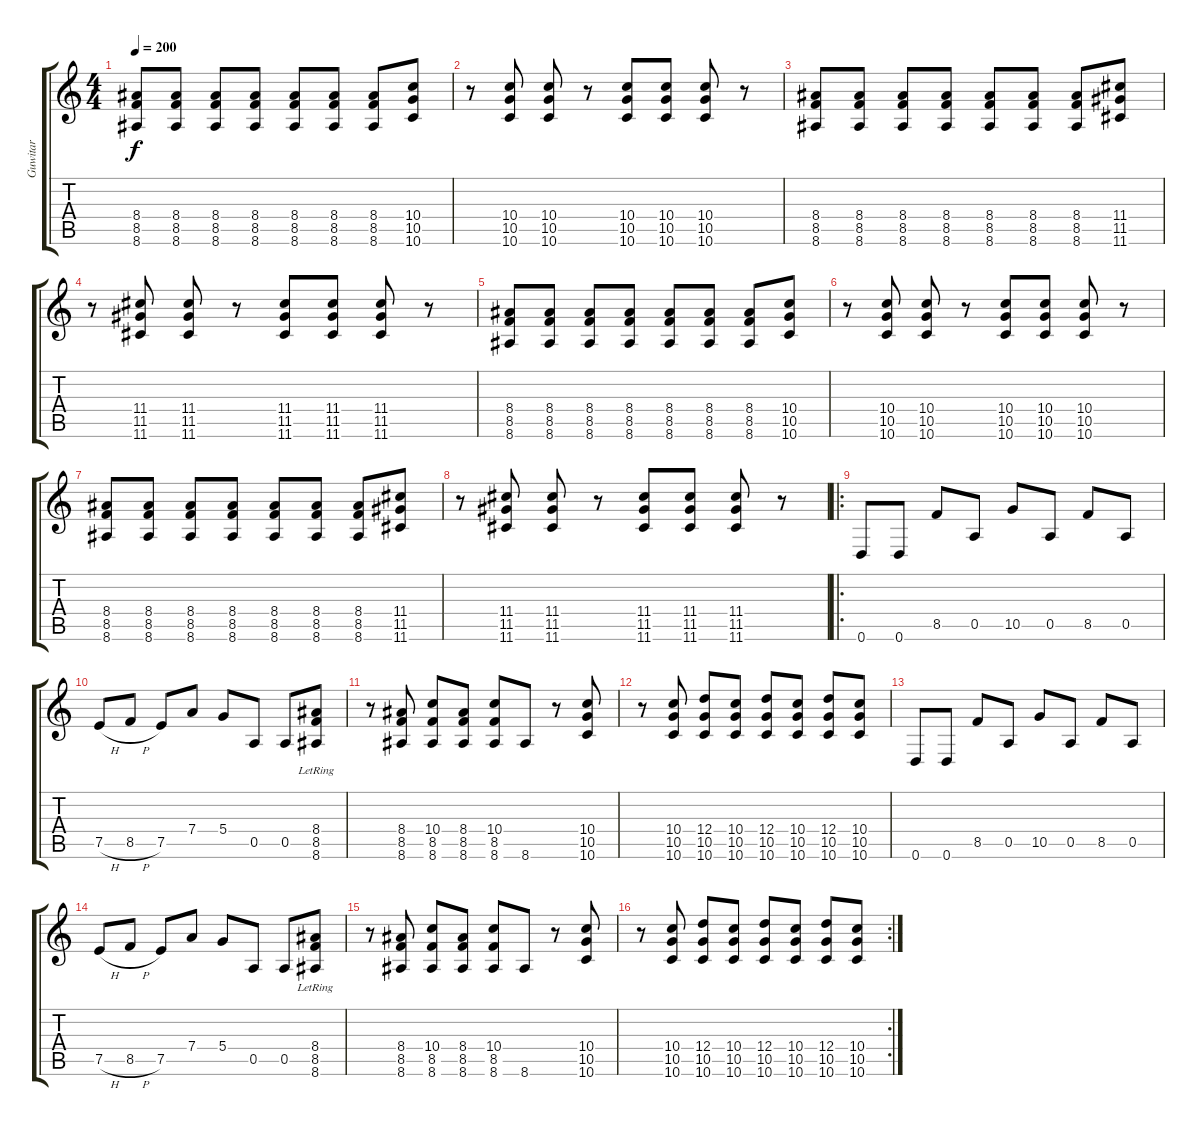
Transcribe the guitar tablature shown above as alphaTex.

\track ("Guwitar" "Guwitar") {instrument acousticguitarsteel}
\staff {score tabs}
\tuning (E4 B3 G3 D3 A2 D2) {hide}
\ts (4 4)
\tempo 200
\clef g2
\ks c
(8.4 8.5 8.6).8{dy f} (8.4 8.5 8.6).8 (8.4 8.5 8.6).8 (8.4 8.5 8.6).8 (8.4 8.5 8.6).8 (8.4 8.5 8.6).8 (8.4 8.5 8.6).8 (10.4 10.5 10.6).8 |
r.8 (10.4 10.5 10.6).8 (10.4 10.5 10.6).8 r.8 (10.4 10.5 10.6).8 (10.4 10.5 10.6).8 (10.4 10.5 10.6).8 r.8 |
(8.4 8.5 8.6).8 (8.4 8.5 8.6).8 (8.4 8.5 8.6).8 (8.4 8.5 8.6).8 (8.4 8.5 8.6).8 (8.4 8.5 8.6).8 (8.4 8.5 8.6).8 (11.4 11.5 11.6).8 |
r.8 (11.4 11.5 11.6).8 (11.4 11.5 11.6).8 r.8 (11.4 11.5 11.6).8 (11.4 11.5 11.6).8 (11.4 11.5 11.6).8 r.8 |
(8.4 8.5 8.6).8 (8.4 8.5 8.6).8 (8.4 8.5 8.6).8 (8.4 8.5 8.6).8 (8.4 8.5 8.6).8 (8.4 8.5 8.6).8 (8.4 8.5 8.6).8 (10.4 10.5 10.6).8 |
r.8 (10.4 10.5 10.6).8 (10.4 10.5 10.6).8 r.8 (10.4 10.5 10.6).8 (10.4 10.5 10.6).8 (10.4 10.5 10.6).8 r.8 |
(8.4 8.5 8.6).8 (8.4 8.5 8.6).8 (8.4 8.5 8.6).8 (8.4 8.5 8.6).8 (8.4 8.5 8.6).8 (8.4 8.5 8.6).8 (8.4 8.5 8.6).8 (11.4 11.5 11.6).8 |
r.8 (11.4 11.5 11.6).8 (11.4 11.5 11.6).8 r.8 (11.4 11.5 11.6).8 (11.4 11.5 11.6).8 (11.4 11.5 11.6).8 r.8 |
\ro
0.6.8 0.6.8 8.5.8 0.5.8 10.5.8 0.5.8 8.5.8 0.5.8 |
7.5{h}.8 8.5{h}.8 7.5.8 7.4.8 5.4.8 0.5.8 0.5.8 (8.4 8.5 8.6{lr}).8 |
r.8 (8.4 8.5 8.6).8 (10.4 8.5 8.6).8 (8.4 8.5 8.6).8 (10.4 8.5 8.6).8 8.6.8 r.8 (10.4 10.5 10.6).8 |
r.8 (10.4 10.5 10.6).8 (12.4 10.5 10.6).8 (10.4 10.5 10.6).8 (12.4 10.5 10.6).8 (10.4 10.5 10.6).8 (12.4 10.5 10.6).8 (10.4 10.5 10.6).8 |
0.6.8 0.6.8 8.5.8 0.5.8 10.5.8 0.5.8 8.5.8 0.5.8 |
7.5{h}.8 8.5{h}.8 7.5.8 7.4.8 5.4.8 0.5.8 0.5.8 (8.4 8.5 8.6{lr}).8 |
r.8 (8.4 8.5 8.6).8 (10.4 8.5 8.6).8 (8.4 8.5 8.6).8 (10.4 8.5 8.6).8 8.6.8 r.8 (10.4 10.5 10.6).8 |
\rc 2
r.8 (10.4 10.5 10.6).8 (12.4 10.5 10.6).8 (10.4 10.5 10.6).8 (12.4 10.5 10.6).8 (10.4 10.5 10.6).8 (12.4 10.5 10.6).8 (10.4 10.5 10.6).8
